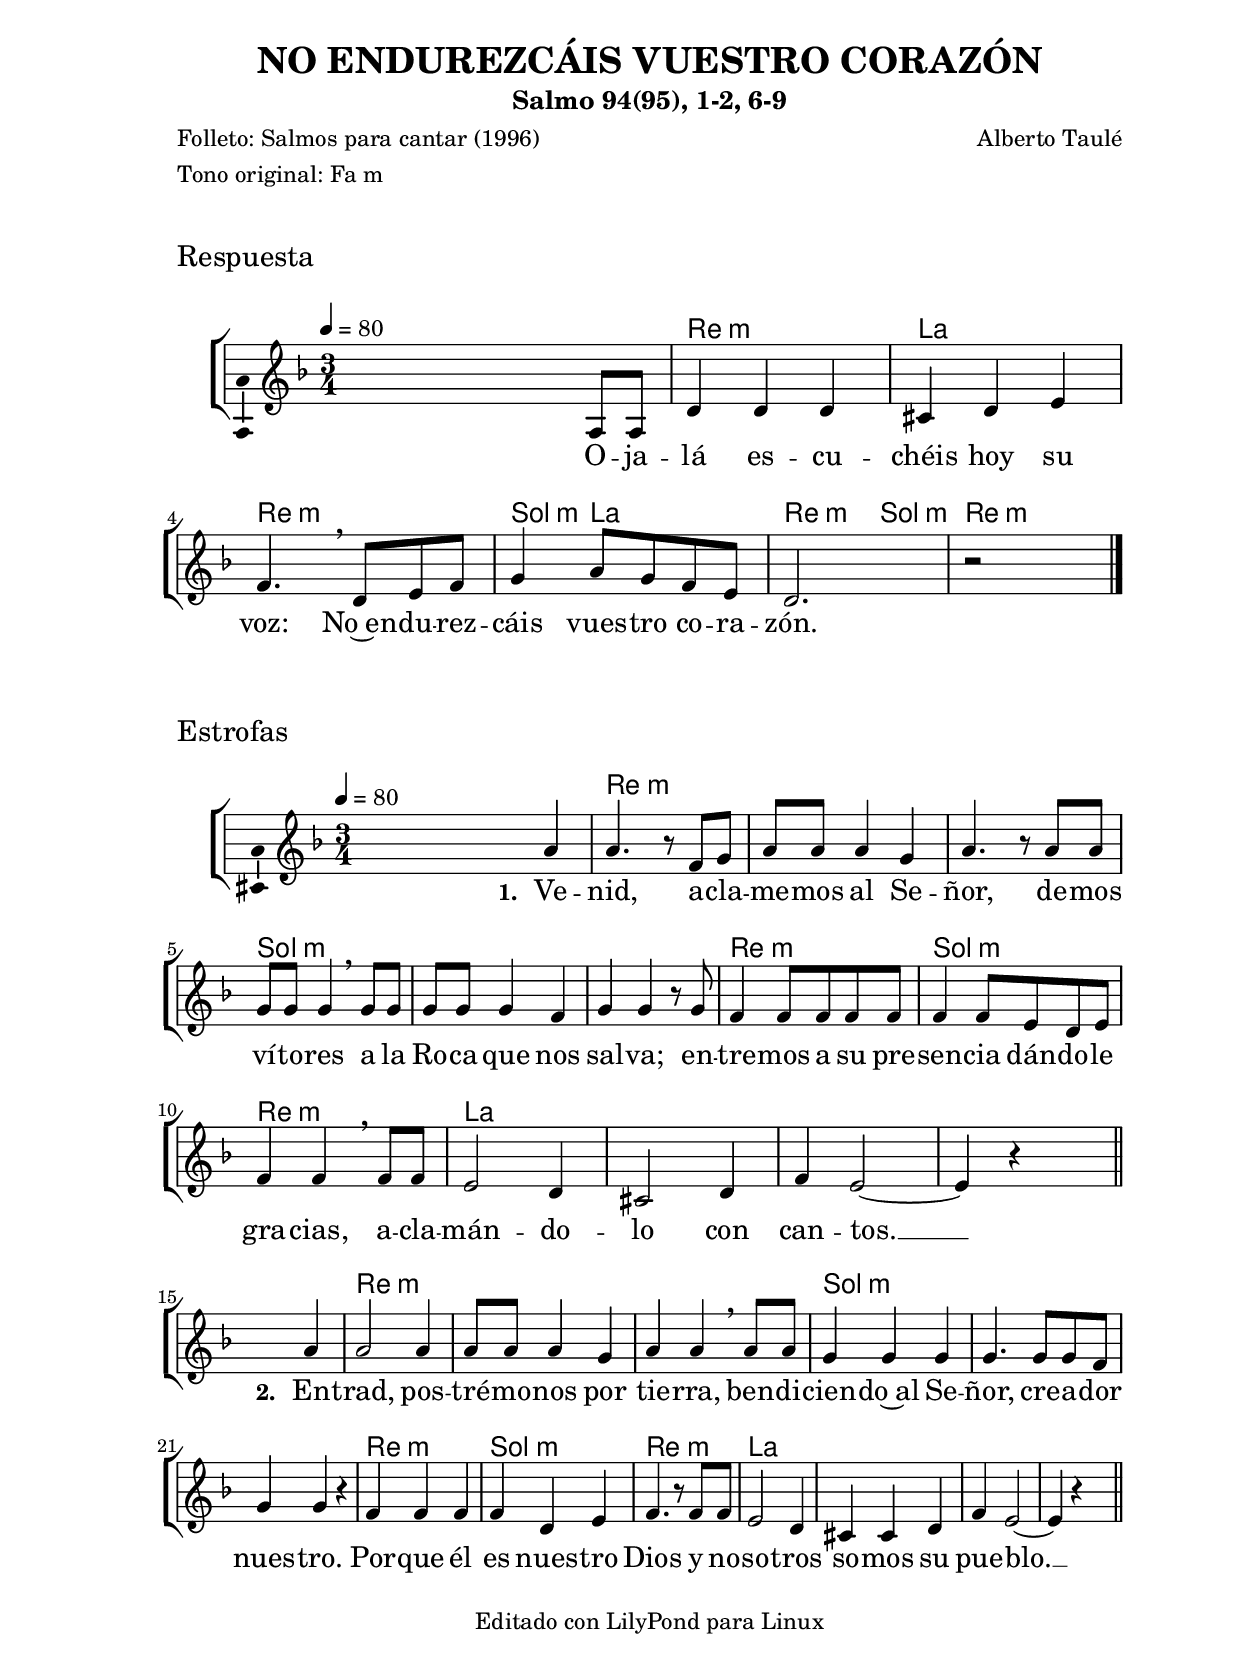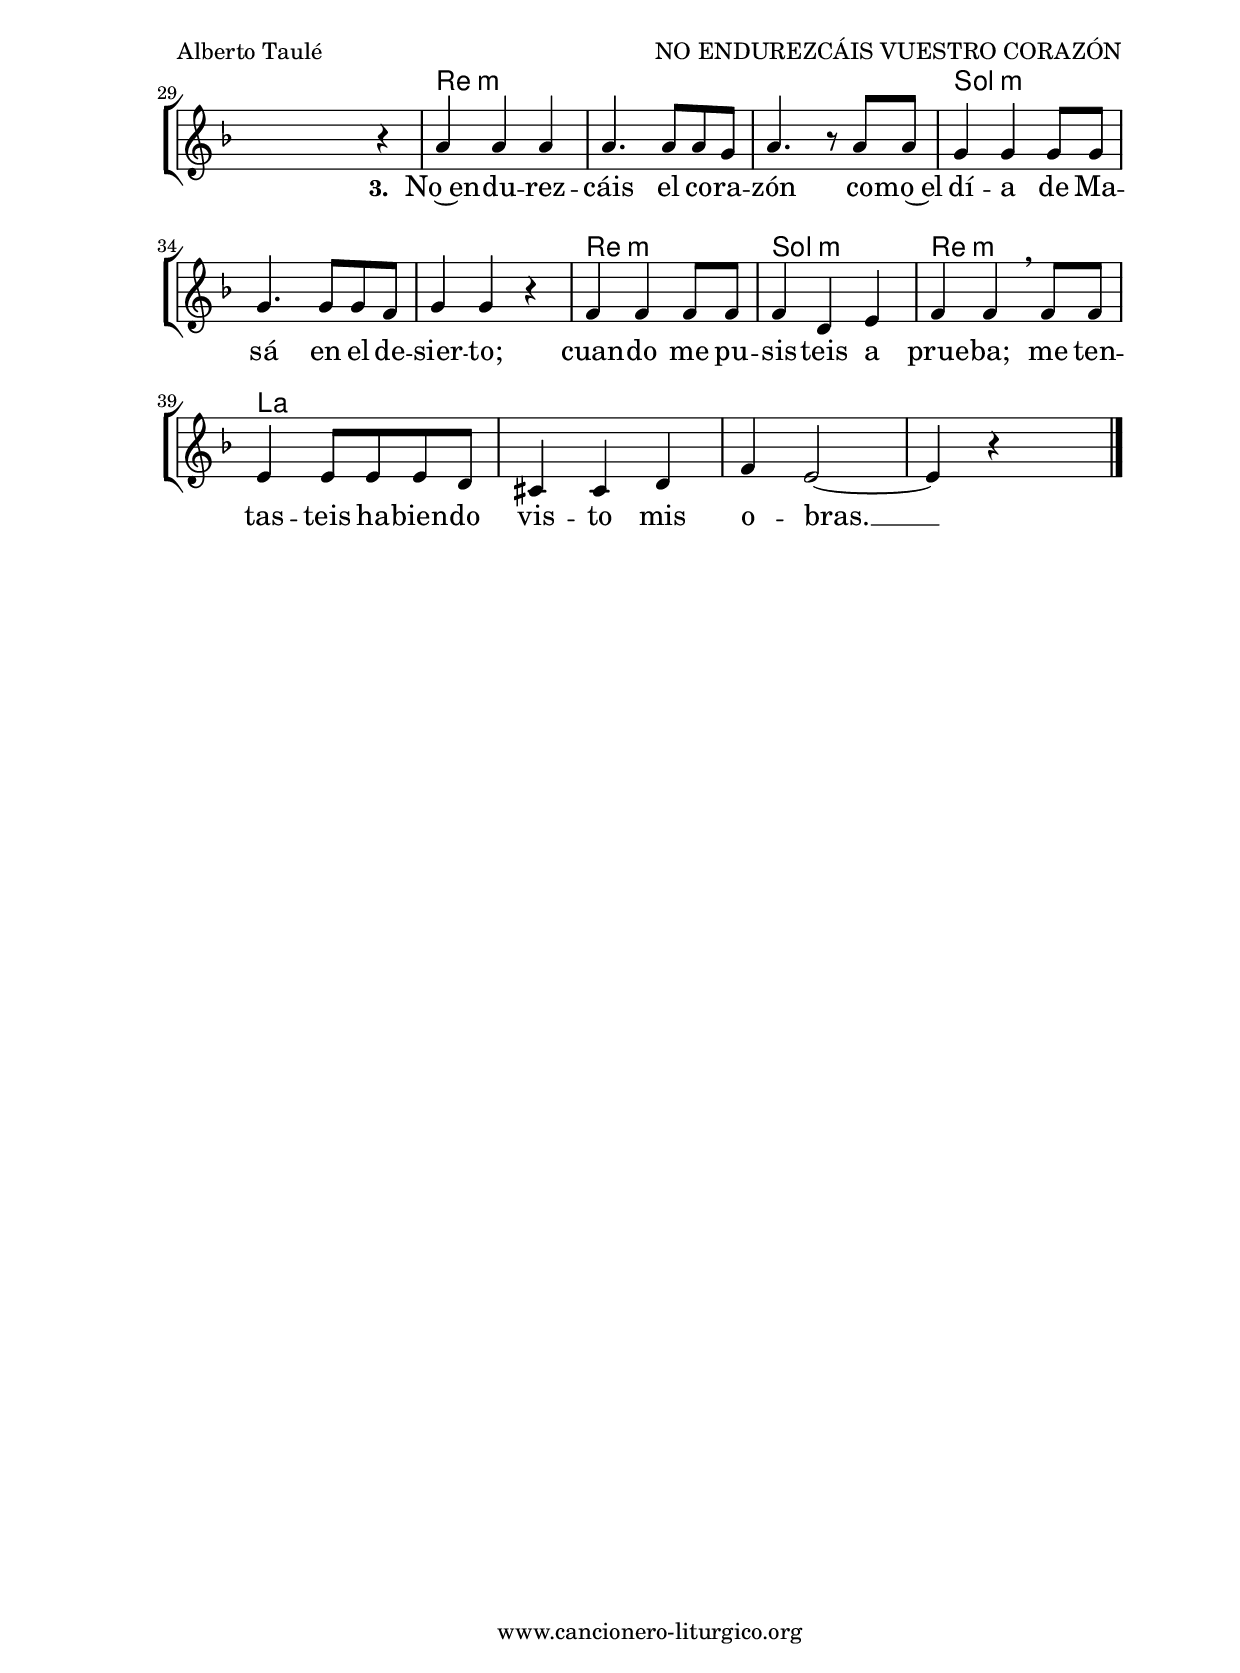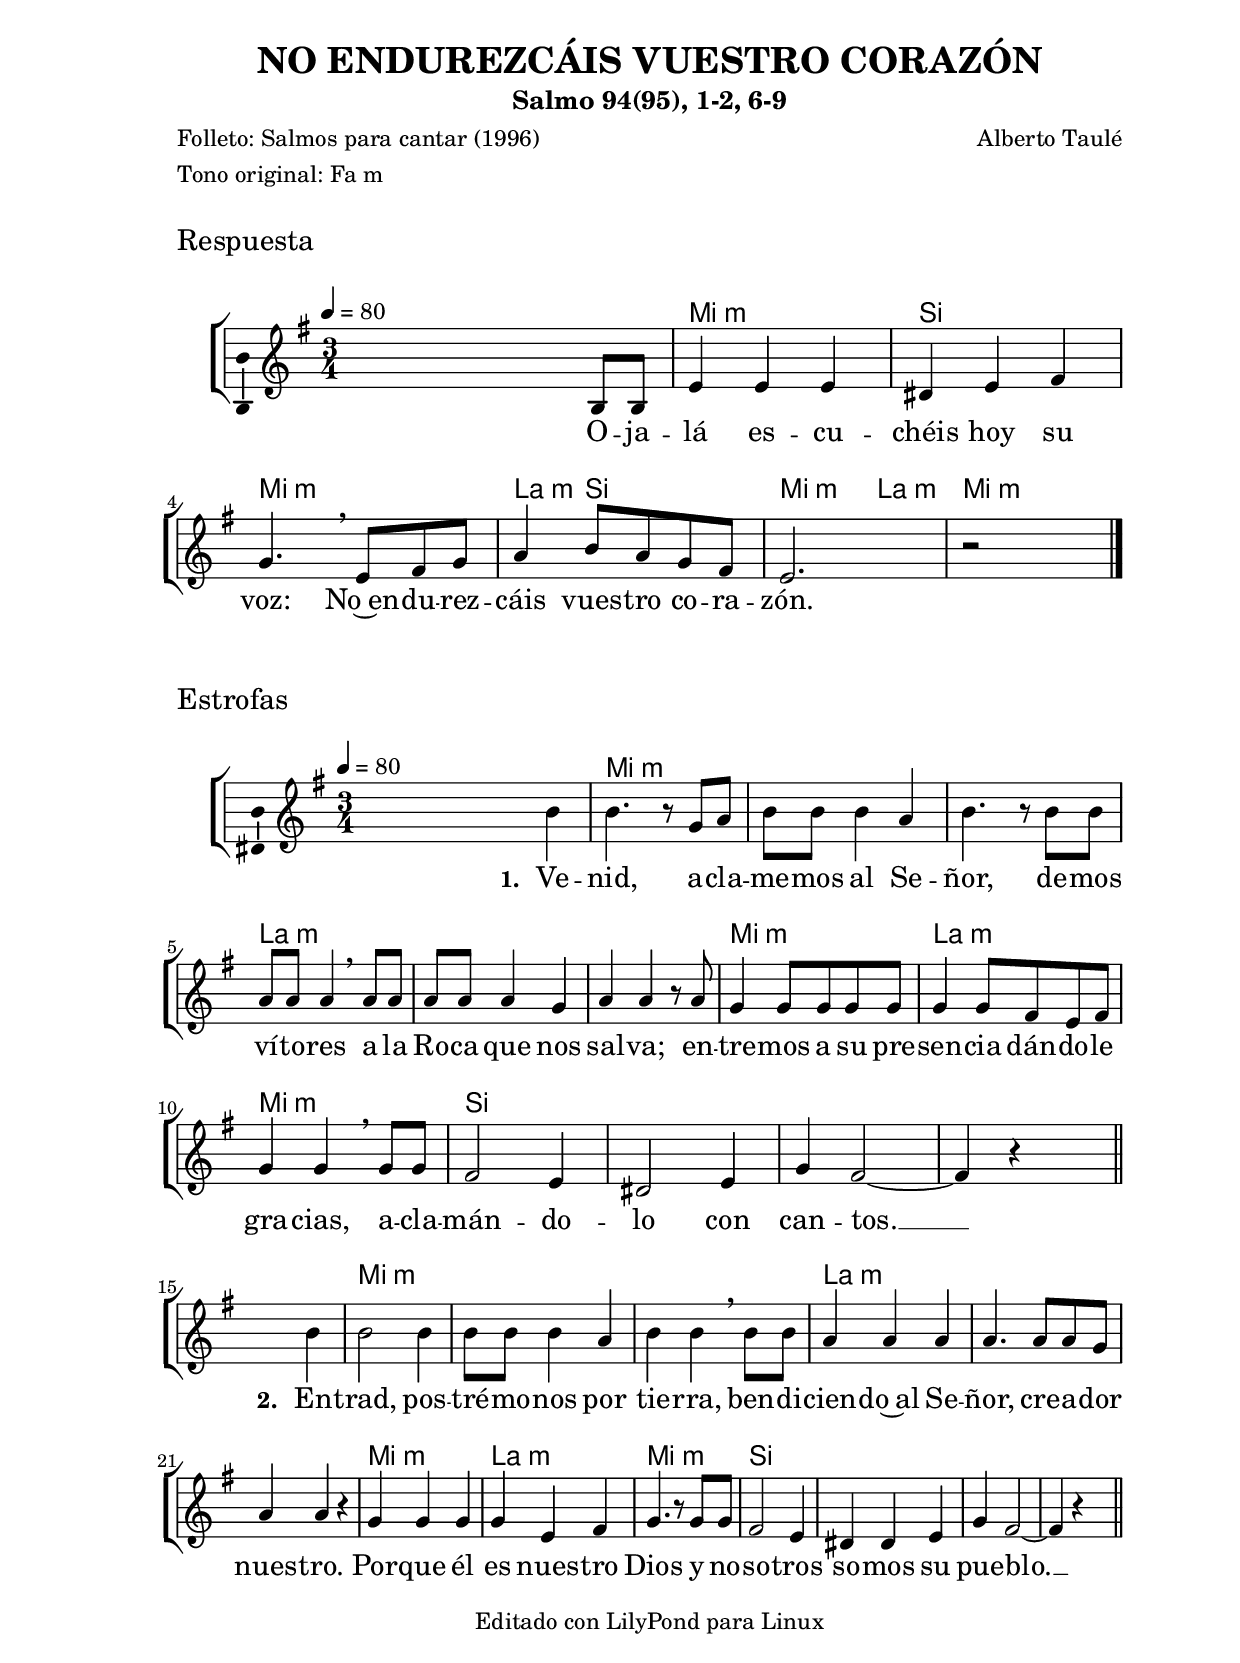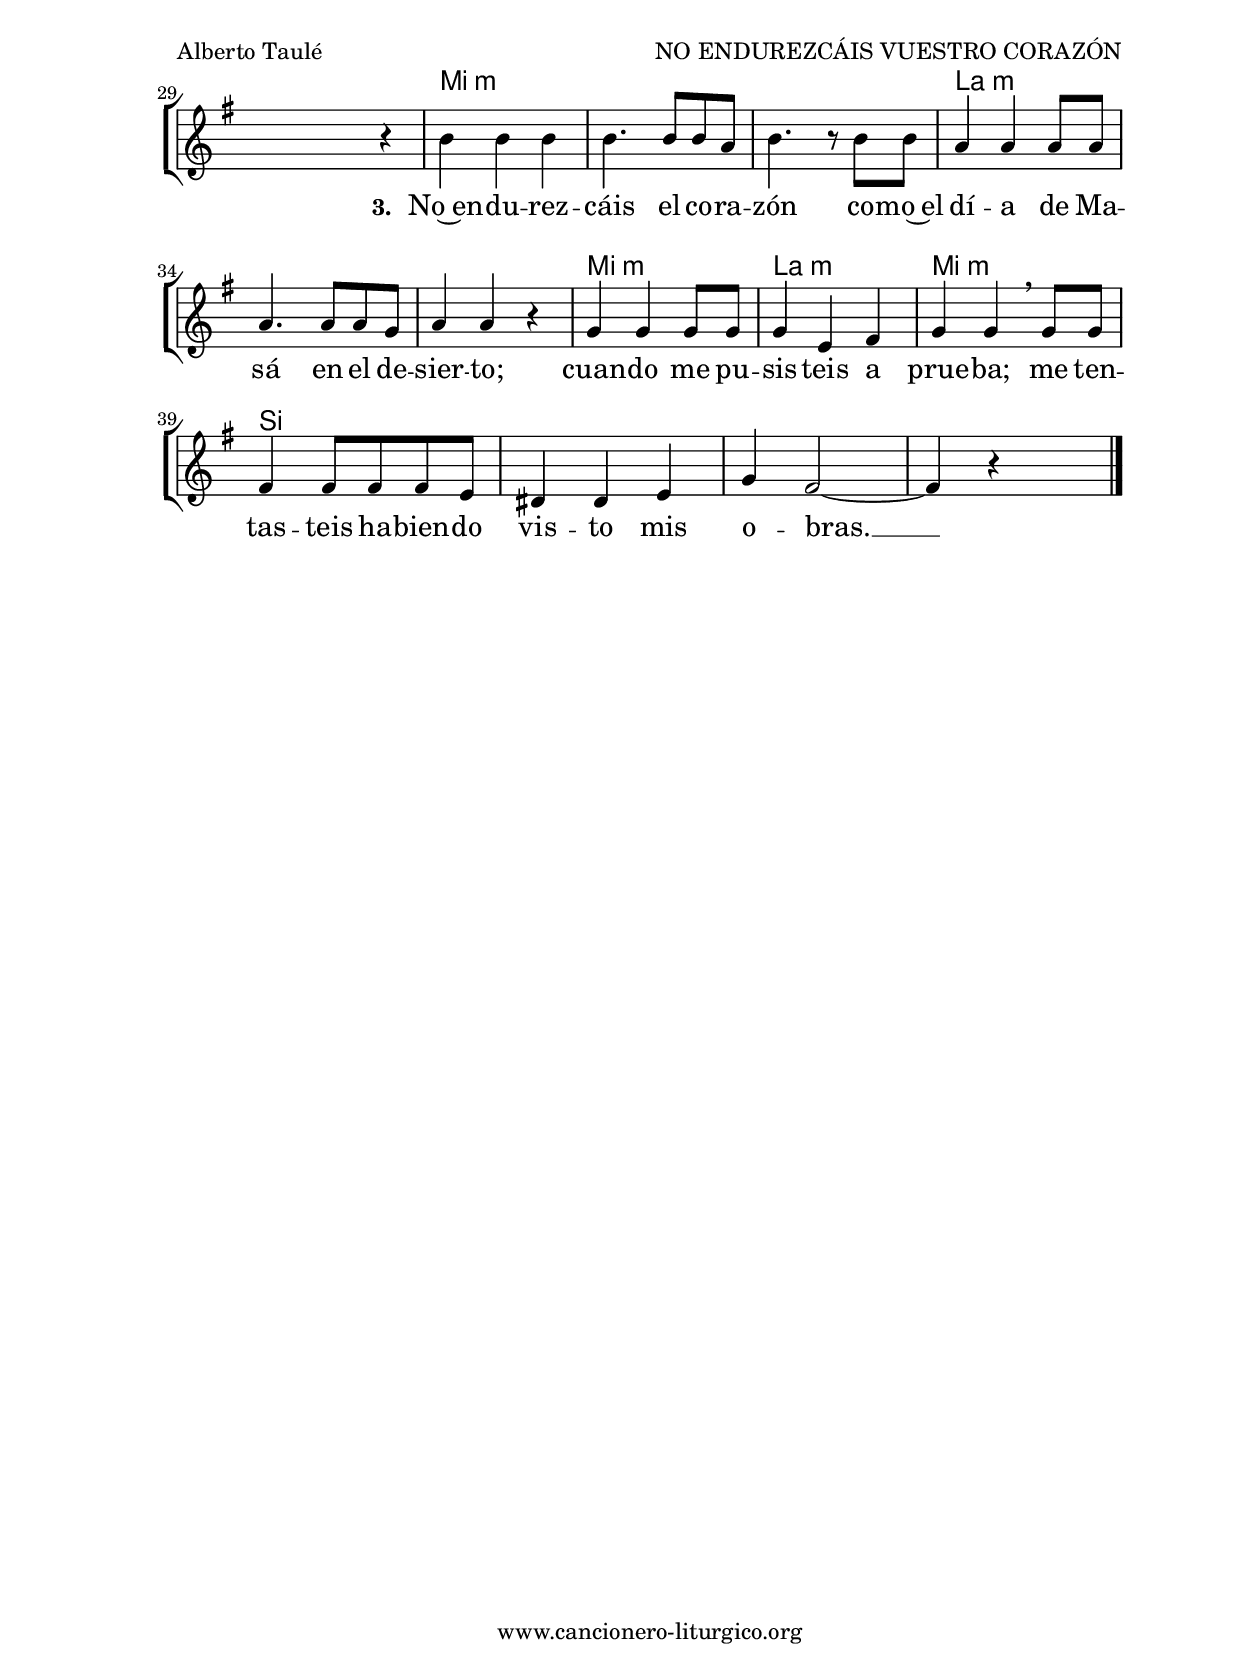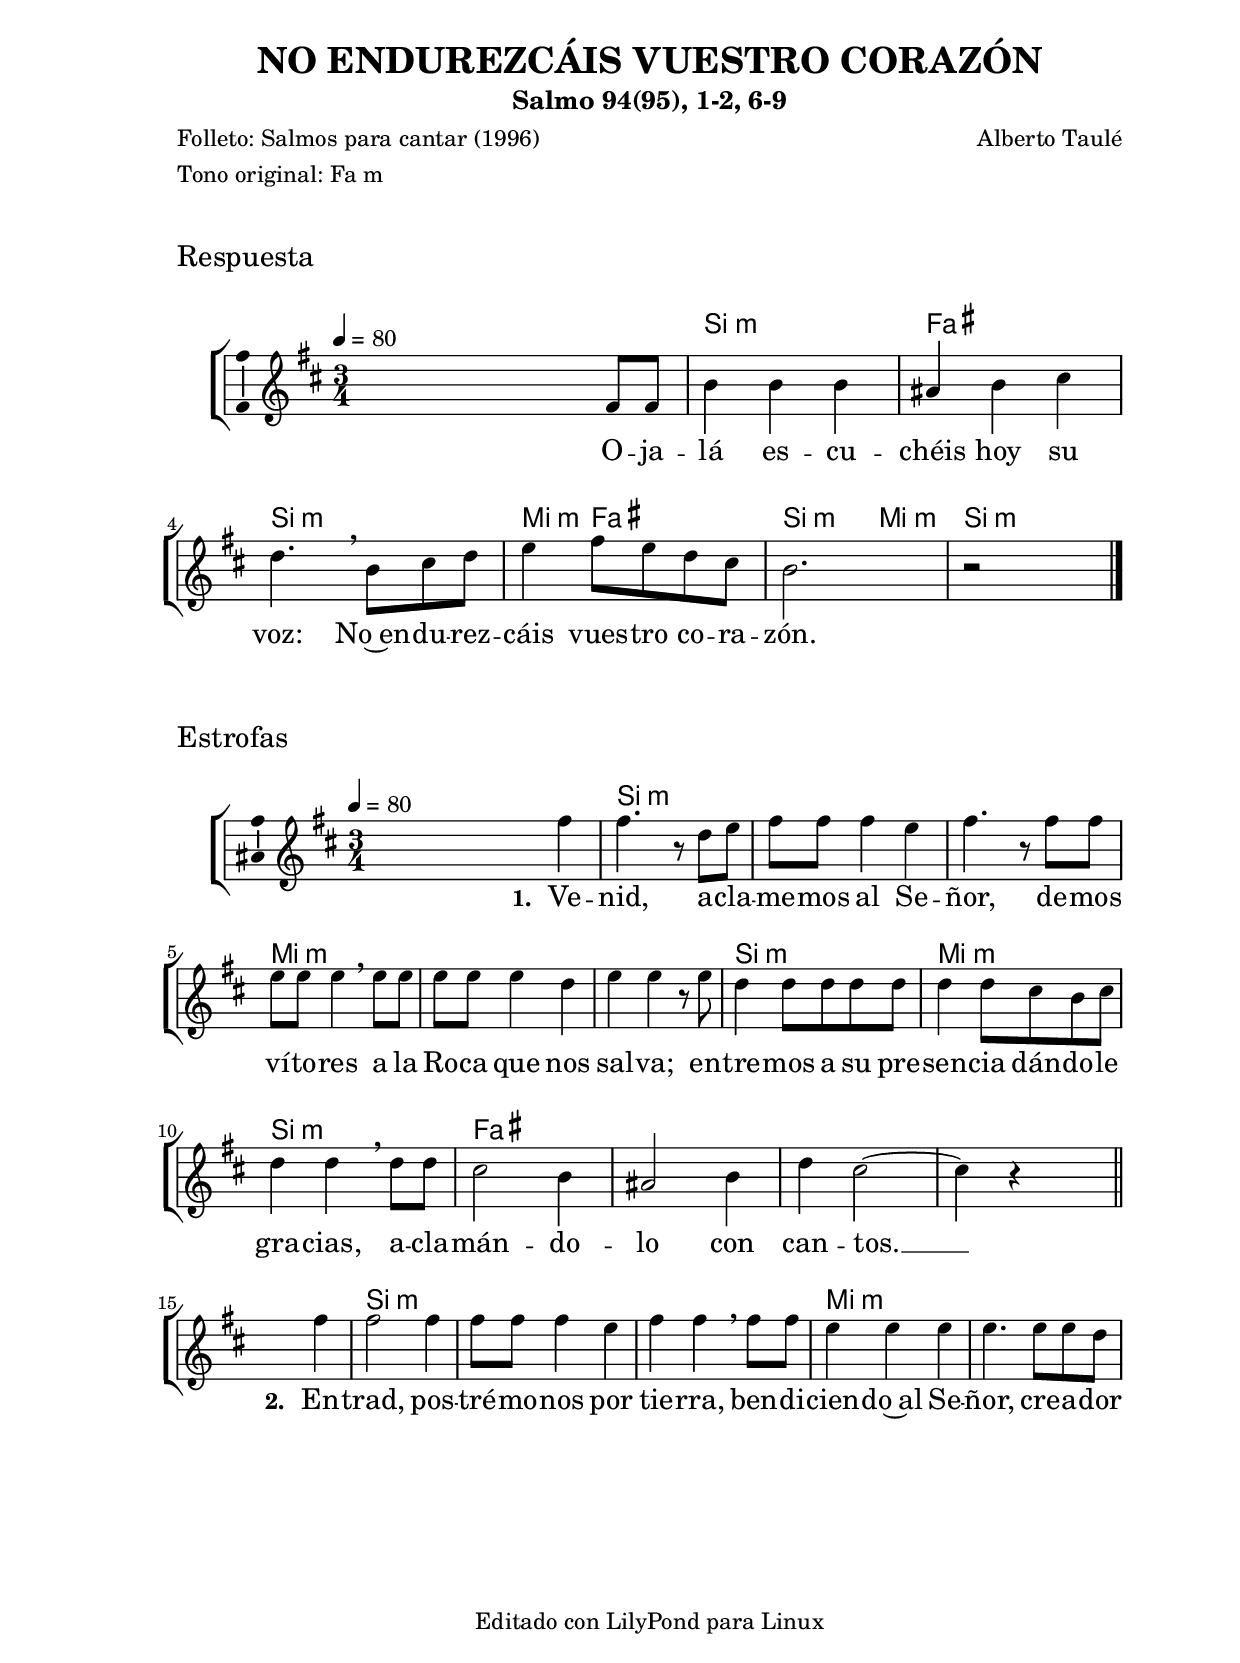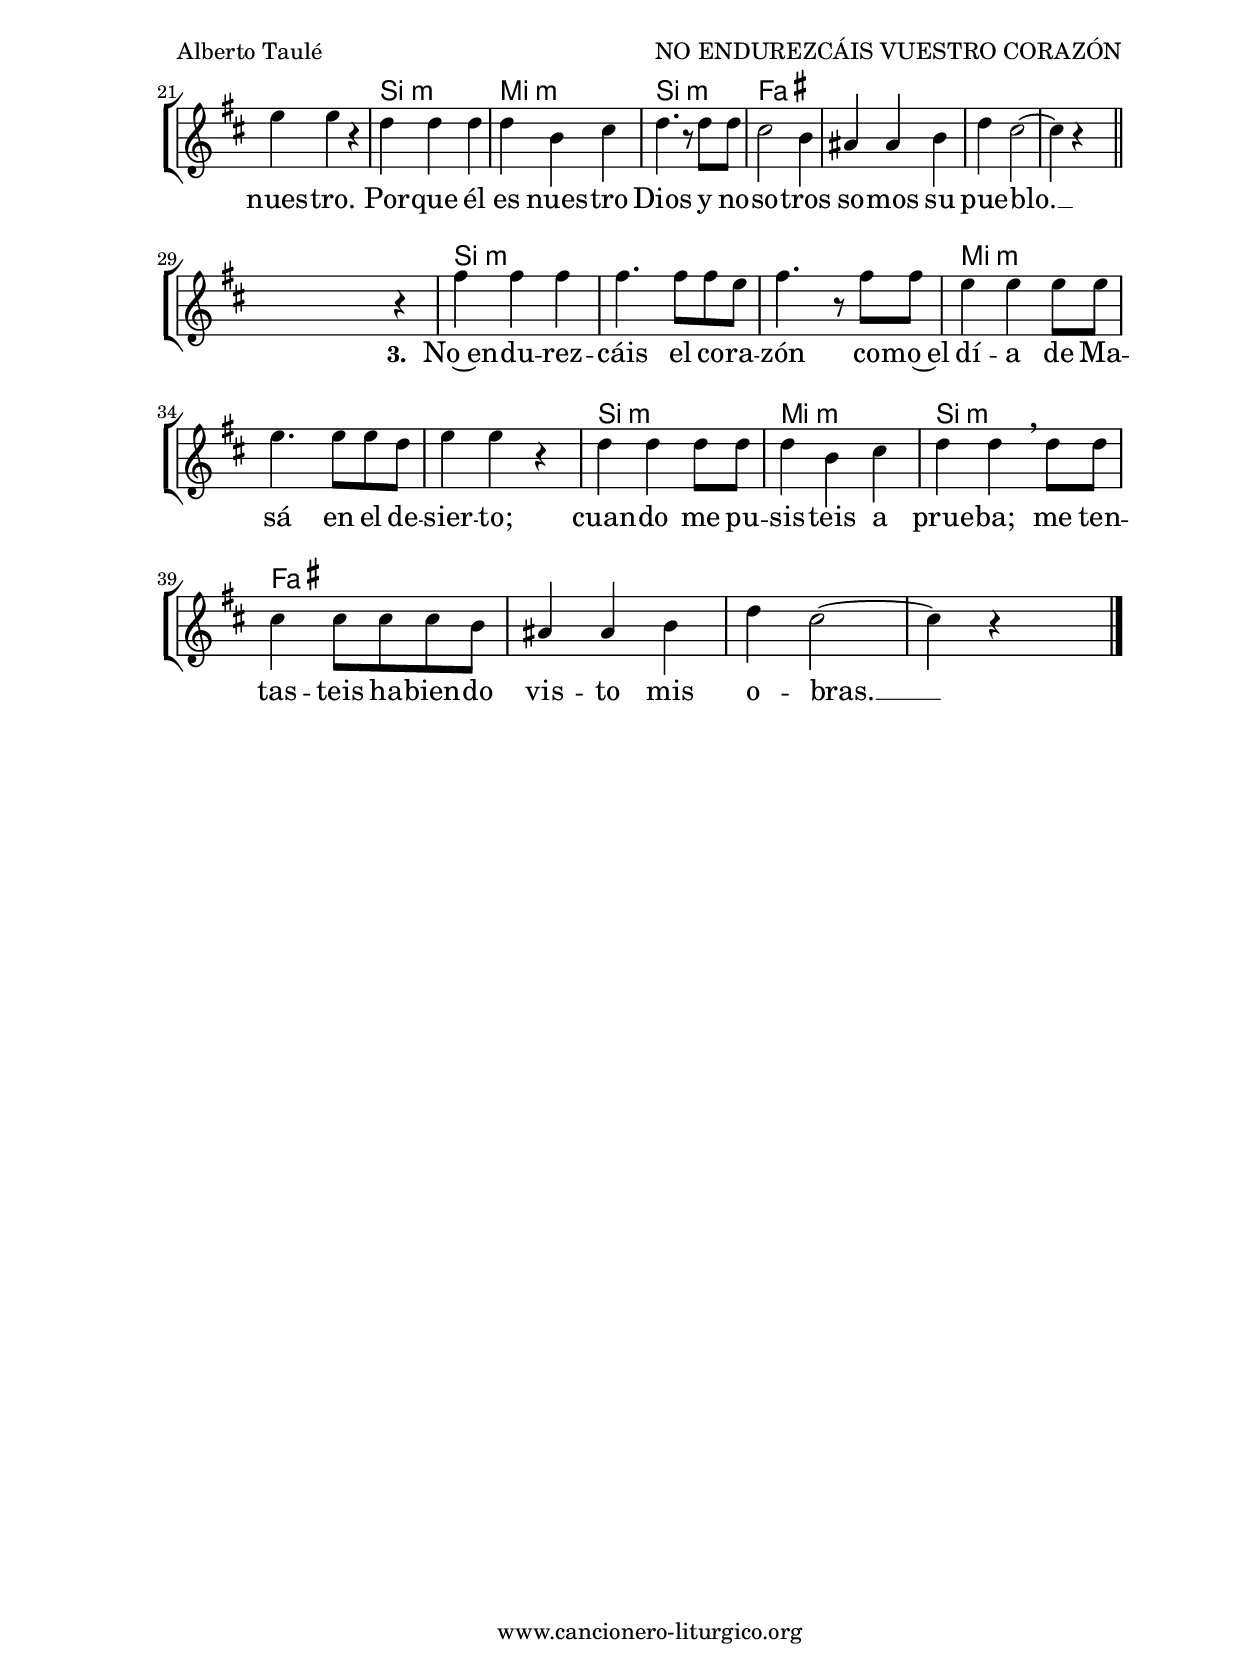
%
%para convertir .midi en .wav:
%timidity filename.midi -Ow -o finename.wav
%
%
%Para convertir de .wav a .mp3:
%lame -h -m j filename.wav
%
%
%para escuchar el midi:
%timidity nombrefichero.midi
%


%versión de lilypond para la que se ha escrito esta partitura:
\version "2.16.0"

	%Tamaño papel
	#(set-default-paper-size "a4")
	%Tamaño partitura
	#(set-global-staff-size 20)
	%No responde al pulsar sobre una nota
	#(ly:set-option 'point-and-click #f)

%parámetros del encabezamiento:
\header {
	title = "NO ENDUREZCÁIS VUESTRO CORAZÓN"
	subtitle = "Salmo 94(95), 1-2, 6-9"
	composer = "Alberto Taulé"
	poet = "Folleto: Salmos para cantar (1996)"
	meter = "Tono original: Fa m"
	arranger = ""
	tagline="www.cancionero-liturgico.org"
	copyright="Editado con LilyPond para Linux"
	}

%parámetros asociados al papel:
\paper  {
	oddHeaderMarkup = \markup {\fill-line { \on-the-fly #not-first-page \fromproperty #'header:title \on-the-fly #not-first-page \fromproperty #'header:composer }}
	evenHeaderMarkup = \markup {\fill-line { \fromproperty #'header:composer \fromproperty #'header:title }}
	#(set-paper-size "a4")
	print-page-number = ##f
	first-page-number = 1
	print-first-page-number = ##f
	head-separation = 3.0 \cm
	top-margin = 2.0 \cm
	bottom-margin = 0.5\cm
	left-margin = 3.0 \cm
	line-width = 16.0 \cm 
	indent = 8\mm
	interscoreline = 2.\mm
	between-system-space = 15\mm
%	para que las partituras no llenen la hoja:
	ragged-bottom = ##t
%	idem para la última hoja:
	ragged-last-bottom = ##f
%	para que las partituras llenen el ancho del papel:
	ragged-last = ##f
	after-title-space = 2.5 \cm
%page-count=2
%system-count=8

	%Flexible Vertical Spacing
	markup-system-spacing =
	#'((basic-distance . 5) (minimum-distance . 3) (padding . 3))
	score-markup-spacing =
	#'((basic-distance . 15) (minimum-distance . 10) (padding . 3))
%	score-system-spacing =
%	#'((basic-distance . 15) (minimum-distance . 10) (padding . 5))
	system-system-spacing =
	#'((basic-distance . 5) (minimum-distance . 3) (padding . 3))
	markup-markup-spacing =
	#'((basic-distance . 20) (minimum-distance . 15) (padding . 3))
	last-bottom-spacing =
	#'((basic-distance . 5) (minimum-distance . 5) (padding . 3))
%	top-system-spacing =
%	#'((basic-distance . 10) (minimum-distance . 5) (padding . 3))
%	top-markup-spacing =
%	#'((basic-distance . 15) (minimum-distance . 10) (padding . 3))

	}


%parámetros que afectan a toda la partitura:
global =  {
	%clave de sol (G):
	\clef G
	%armadura:
	\transpose f d
	\key aes \major
	\tempo 4=80
	\set Score.tempoHideNote = ##f
	}


%%%%%%%%%%%%%%%%%%%%%%%%%%%%%%%%%%%%%%%%%%%%%%%%%%%%%%%
%%%%%%%%%%%%%%%%%%%%%%%%%%%%%%%%%%%%%%%%%%%%%%%%%%%%%%%
%%%%%%%%%%%%%%%%%%%%%%%%%%%%%%%%%%%%%%%%%%%%%%%%%%%%%%%


acordesrespuno = {
	\italianChords
	\chordmode {
	\transpose f d
{

s2.
f2.:m c f:m bes4:m c2 f2:m bes4:m f2.:m

}
}
}

melodiarespuno = 
	\transpose f d
{
	\relative c'{

\time 3/4

s2 c8 c
f4 f f
e4 f g
aes4. \breathe f8 g aes
bes4 c8 bes aes g
f2.
r2 s4

\bar "|."
}
}


textorespuno = \lyricmode {
O -- ja -- lá es -- cu -- chéis hoy su voz:
No~en -- du -- rez -- cáis vues -- tro co -- ra -- zón.

	}

acordesrespunoStaff = \context ChordNames = acordesrespunoStaff <<
	\set chordChanges = ##t
	\acordesrespuno
	>>


vozrespunoStaff = \context Voice = vozrespunoStaff
\with {\consists "Ambitus_engraver"}
<<
%	\set Staff.instrumentName = ""
%	\set Staff.shortInstrumentName = ""
%	\set Staff.midiInstrument = #"clarinet"
%	\set Staff.midiInstrument = #"cello"
%	\set Staff.midiInstrument = #"flute"
	\set Staff.midiInstrument = #"electric guitar (jazz)"
%	\set Staff.midiInstrument = #"english horn"
%	\set Staff.midiInstrument = #"violin"
%	\set Staff.midiInstrument = #"glockenspiel"
	\set Staff.midiMinimumVolume = #0.7
	\set Staff.midiMaximumVolume = #0.9
	\global
	\melodiarespuno
	>>

textorespunoStaff = \context Lyrics = textorespunoStaff <<
	\lyricsto vozrespunoStaff \textorespuno
	>>


%%%%%%%%%%%%%%%%%%%%%%%%%%%%%%%%%%%%%%%%%%%%%%%%%%%%%%%
%%%%%%%%%%%%%%%%%%%%%%%%%%%%%%%%%%%%%%%%%%%%%%%%%%%%%%%
%%%%%%%%%%%%%%%%%%%%%%%%%%%%%%%%%%%%%%%%%%%%%%%%%%%%%%%


acordesrespest = {
	\italianChords
	\chordmode {
	\transpose f d
{

s2.
f2.:m s s bes:m s s f:m bes:m f:m c s s s

s2.
f2.:m s s bes:m s s f:m bes:m f:m c s s s

s2.
f2.:m s s bes:m s s f:m bes:m f:m c s s s

}
}
}

melodiarespest = 
	\transpose f d
{
	\relative c''{

\time 3/4

s2 c4
c4. r8 aes8 bes
c8 c c4 bes
c4. r8 c8 c
bes8 bes bes4 \breathe bes8 bes
bes8 bes bes4 aes
bes4 bes r8 bes8
aes4 aes8 aes aes aes
aes4 aes8 g f g
aes4 aes \breathe aes8 aes
g2 f4
e2 f4
aes4 g2~
g4 r4 s4

\bar "||"
\break

s2 c4
c2 c4
c8 c c4 bes
c4 c \breathe c8 c
bes4 bes bes
bes4. bes8 bes aes
bes4 bes r4
aes4 aes aes
aes4 f g
aes4. r8 aes8 aes
g2 f4
e4 e f
aes4 g2~
g4 r4 s4

\bar "||"
\break

s2 r4
c4 c c
c4. c8 c bes
c4. r8 c8 c
bes4 bes bes8 bes
bes4. bes8 bes aes
bes4 bes r4
aes4 aes aes8 aes
aes4 f g
aes4 aes \breathe aes8 aes
g4 g8 g g f
e4 e f
aes4 g2~
g4 r4 s4

\bar "|."
}
}


textorespest = \lyricmode {

\set stanza =#"1. " Ve -- nid, a -- cla -- me -- mos al Se -- ñor,
de -- mos ví -- to -- res a la Ro -- ca que nos sal -- va;
en -- tre -- mos a su pre -- sen -- cia dán -- do -- le gra -- cias,
a -- cla -- mán -- do -- lo con can -- tos. __

\set stanza =#"2. " En -- trad, pos -- tré -- mo -- nos por tie -- rra,
ben -- di -- cien -- do~al Se -- ñor, cre -- a -- dor nues -- tro.
Por -- que él es nues -- tro Dios
y no -- so -- tros so -- mos su pue -- blo. __

\set stanza =#"3. " No~en -- du -- rez -- cáis el co -- ra -- zón
co -- mo~el dí -- a de Ma -- sá en el de -- sier -- to;
cuan -- do me pu -- sis -- teis a prue -- ba;
me ten -- tas -- teis ha -- bien -- do vis -- to mis o -- bras. __

	}

acordesrespestStaff = \context ChordNames = acordesrespestStaff <<
	\set chordChanges = ##t
	\acordesrespest
	>>


vozrespestStaff = \context Voice = vozrespestStaff
\with {\consists "Ambitus_engraver"}
<<
%	\set Staff.instrumentName = ""
%	\set Staff.shortInstrumentName = ""
%	\set Staff.midiInstrument = #"clarinet"
%	\set Staff.midiInstrument = #"cello"
%	\set Staff.midiInstrument = #"flute"
	\set Staff.midiInstrument = #"electric guitar (jazz)"
%	\set Staff.midiInstrument = #"english horn"
%	\set Staff.midiInstrument = #"violin"
%	\set Staff.midiInstrument = #"glockenspiel"
	\set Staff.midiMinimumVolume = #0.7
	\set Staff.midiMaximumVolume = #0.9
	\global
	\melodiarespest
	>>

textorespestStaff = \context Lyrics = textorespestStaff <<
	\lyricsto vozrespestStaff \textorespest
	>>


%%%%%%%%%%%%%%%%%%%%%%%%%%%%%%%%%%%%%%%%%%%%%%%%%%%%%%%
%%%%%%%%%%%%%%%%%%%%%%%%%%%%%%%%%%%%%%%%%%%%%%%%%%%%%%%
%%%%%%%%%%%%%%%%%%%%%%%%%%%%%%%%%%%%%%%%%%%%%%%%%%%%%%%


\book {
	\score {
		\context ChoirStaff {
			\override StaffGroup.SystemStartBracket #'collapse-height = #1
			\override Score.SystemStartBar #'collapse-height = #1
			<<
			\acordesrespunoStaff
			\vozrespunoStaff
			\textorespunoStaff
			>>
			}
		\layout {
	    		\context {
				\Lyrics
				\override LyricText #'font-size = #2
				}
	   		 \context {
				\Score
				\override StaffSymbol #'staff-space = #(magstep +3)
				}
			}
		\header{piece=\markup{\fontsize #2 "Respuesta"}}
		}
	\score {
		\context ChoirStaff {
			\override StaffGroup.SystemStartBracket #'collapse-height = #1
			\override Score.SystemStartBar #'collapse-height = #1
			<<
			\acordesrespestStaff
			\vozrespestStaff
			\textorespestStaff
			>>
			}
		\layout {
	    		\context {
				\Lyrics
				\override LyricText #'font-size = #2
				}
	   		 \context {
				\Score
				\override StaffSymbol #'staff-space = #(magstep +3)
				}
			}
		\header{piece=\markup{\fontsize #2 "Estrofas"}}
		}
	\score {
		\unfoldRepeats
		\context ChoirStaff {
			<<
			\acordesrespunoStaff
			\vozrespunoStaff
			>>
			<<
			\acordesrespestStaff
			\vozrespestStaff
			>>
			}
		\midi {
	  		\context {
	  			\Score
				tempoWholesPerMinute = #(ly:make-moment 70 4)
				}
			}
		}
	}

#(define output-suffix "C")
\book {
	\score {
		\context ChoirStaff {
			\override StaffGroup.SystemStartBracket #'collapse-height = #1
			\override Score.SystemStartBar #'collapse-height = #1
\transpose c d
			<<
			\acordesrespunoStaff
			\vozrespunoStaff
			\textorespunoStaff
			>>
			}
		\layout {
	    		\context {
				\Lyrics
				\override LyricText #'font-size = #2
				}
	   		 \context {
				\Score
				\override StaffSymbol #'staff-space = #(magstep +3)
				}
			}
		\header{piece=\markup{\fontsize #2 "Respuesta"}}
		}
	\score {
		\context ChoirStaff {
			\override StaffGroup.SystemStartBracket #'collapse-height = #1
			\override Score.SystemStartBar #'collapse-height = #1
\transpose c d
			<<
			\acordesrespestStaff
			\vozrespestStaff
			\textorespestStaff
			>>
			}
		\layout {
	    		\context {
				\Lyrics
				\override LyricText #'font-size = #2
				}
	   		 \context {
				\Score
				\override StaffSymbol #'staff-space = #(magstep +3)
				}
			}
		\header{piece=\markup{\fontsize #2 "Estrofas"}}
		}
	}

#(define output-suffix "S")
\book {
	\score {
		\context ChoirStaff {
			\override StaffGroup.SystemStartBracket #'collapse-height = #1
			\override Score.SystemStartBar #'collapse-height = #1
\transpose c a
			<<
			\acordesrespunoStaff
			\vozrespunoStaff
			\textorespunoStaff
			>>
			}
		\layout {
	    		\context {
				\Lyrics
				\override LyricText #'font-size = #2
				}
	   		 \context {
				\Score
				\override StaffSymbol #'staff-space = #(magstep +3)
				}
			}
		\header{piece=\markup{\fontsize #2 "Respuesta"}}
		}
	\score {
		\context ChoirStaff {
			\override StaffGroup.SystemStartBracket #'collapse-height = #1
			\override Score.SystemStartBar #'collapse-height = #1
\transpose c a
			<<
			\acordesrespestStaff
			\vozrespestStaff
			\textorespestStaff
			>>
			}
		\layout {
	    		\context {
				\Lyrics
				\override LyricText #'font-size = #2
				}
	   		 \context {
				\Score
				\override StaffSymbol #'staff-space = #(magstep +3)
				}
			}
		\header{piece=\markup{\fontsize #2 "Estrofas"}}
		}
	}



